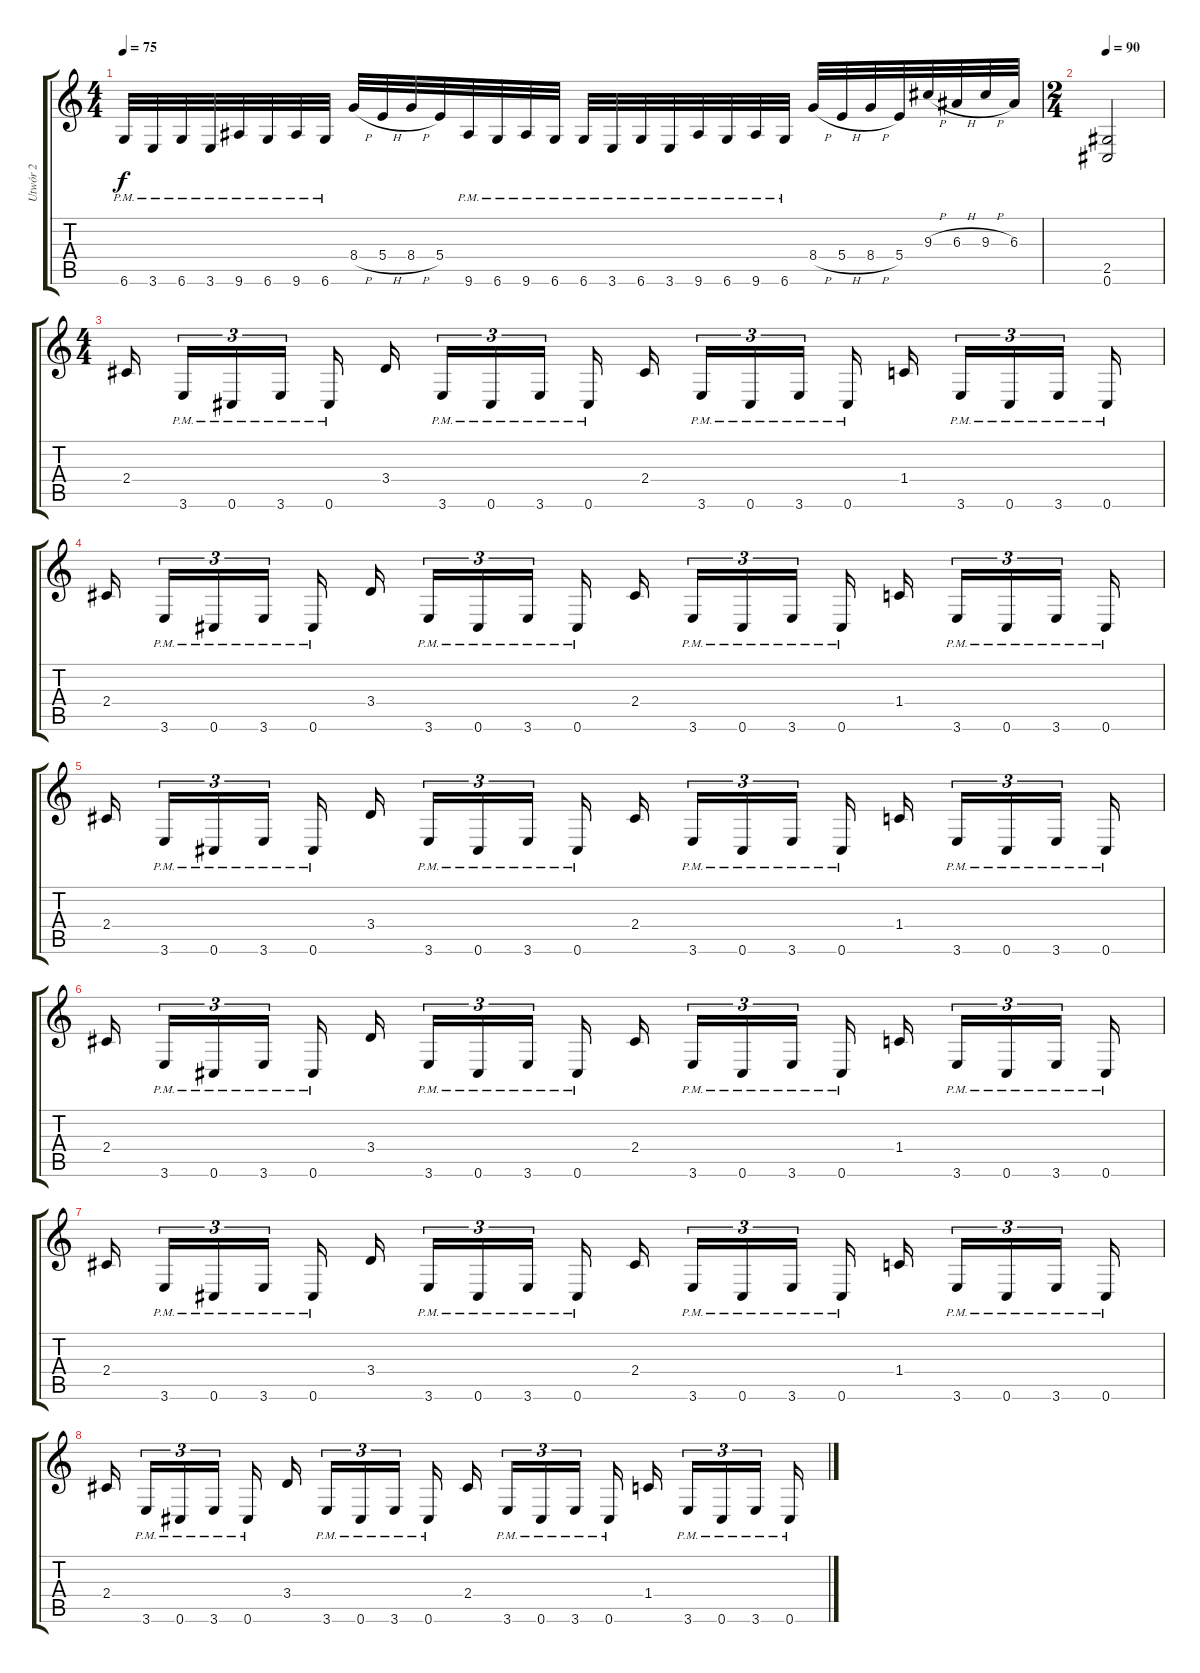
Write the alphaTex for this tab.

\track ("Utwór 2" "Utwór 2") {instrument distortionguitar}
\staff {score tabs}
\tuning (Db4 Ab3 E3 B2 Gb2 Db2) {hide}
\ts (4 4)
\tempo 75
\clef g2
\ks c
6.6{pm}.32{dy f} 3.6{pm}.32 6.6{pm}.32 3.6{pm}.32 9.6{pm}.32 6.6{pm}.32 9.6{pm}.32 6.6{pm}.32 8.4{h}.32 5.4{h}.32 8.4{h}.32 5.4.32 9.6{pm}.32 6.6{pm}.32 9.6{pm}.32 6.6{pm}.32 6.6{pm}.32 3.6{pm}.32 6.6{pm}.32 3.6{pm}.32 9.6{pm}.32 6.6{pm}.32 9.6{pm}.32 6.6{pm}.32 8.4{h}.32 5.4{h}.32 8.4{h}.32 5.4.32 9.3{h}.32 6.3{h}.32 9.3{h}.32 6.3.32 |
\ts (2 4)
\tempo 90
(2.5 0.6).2 |
\ts (4 4)
2.4.16{beam splitsecondary} 3.6{pm}.16{tu (3 2)} 0.6{pm}.16{tu (3 2)} 3.6{pm}.16{tu (3 2) beam splitsecondary} 0.6{pm}.16 3.4.16{beam splitsecondary} 3.6{pm}.16{tu (3 2)} 0.6{pm}.16{tu (3 2)} 3.6{pm}.16{tu (3 2) beam splitsecondary} 0.6{pm}.16 2.4.16{beam splitsecondary} 3.6{pm}.16{tu (3 2)} 0.6{pm}.16{tu (3 2)} 3.6{pm}.16{tu (3 2) beam splitsecondary} 0.6{pm}.16 1.4.16{beam splitsecondary} 3.6{pm}.16{tu (3 2)} 0.6{pm}.16{tu (3 2)} 3.6{pm}.16{tu (3 2) beam splitsecondary} 0.6{pm}.16 |
2.4.16{beam splitsecondary} 3.6{pm}.16{tu (3 2)} 0.6{pm}.16{tu (3 2)} 3.6{pm}.16{tu (3 2) beam splitsecondary} 0.6{pm}.16 3.4.16{beam splitsecondary} 3.6{pm}.16{tu (3 2)} 0.6{pm}.16{tu (3 2)} 3.6{pm}.16{tu (3 2) beam splitsecondary} 0.6{pm}.16 2.4.16{beam splitsecondary} 3.6{pm}.16{tu (3 2)} 0.6{pm}.16{tu (3 2)} 3.6{pm}.16{tu (3 2) beam splitsecondary} 0.6{pm}.16 1.4.16{beam splitsecondary} 3.6{pm}.16{tu (3 2)} 0.6{pm}.16{tu (3 2)} 3.6{pm}.16{tu (3 2) beam splitsecondary} 0.6{pm}.16 |
2.4.16{beam splitsecondary} 3.6{pm}.16{tu (3 2)} 0.6{pm}.16{tu (3 2)} 3.6{pm}.16{tu (3 2) beam splitsecondary} 0.6{pm}.16 3.4.16{beam splitsecondary} 3.6{pm}.16{tu (3 2)} 0.6{pm}.16{tu (3 2)} 3.6{pm}.16{tu (3 2) beam splitsecondary} 0.6{pm}.16 2.4.16{beam splitsecondary} 3.6{pm}.16{tu (3 2)} 0.6{pm}.16{tu (3 2)} 3.6{pm}.16{tu (3 2) beam splitsecondary} 0.6{pm}.16 1.4.16{beam splitsecondary} 3.6{pm}.16{tu (3 2)} 0.6{pm}.16{tu (3 2)} 3.6{pm}.16{tu (3 2) beam splitsecondary} 0.6{pm}.16 |
2.4.16{beam splitsecondary} 3.6{pm}.16{tu (3 2)} 0.6{pm}.16{tu (3 2)} 3.6{pm}.16{tu (3 2) beam splitsecondary} 0.6{pm}.16 3.4.16{beam splitsecondary} 3.6{pm}.16{tu (3 2)} 0.6{pm}.16{tu (3 2)} 3.6{pm}.16{tu (3 2) beam splitsecondary} 0.6{pm}.16 2.4.16{beam splitsecondary} 3.6{pm}.16{tu (3 2)} 0.6{pm}.16{tu (3 2)} 3.6{pm}.16{tu (3 2) beam splitsecondary} 0.6{pm}.16 1.4.16{beam splitsecondary} 3.6{pm}.16{tu (3 2)} 0.6{pm}.16{tu (3 2)} 3.6{pm}.16{tu (3 2) beam splitsecondary} 0.6{pm}.16 |
2.4.16{beam splitsecondary} 3.6{pm}.16{tu (3 2)} 0.6{pm}.16{tu (3 2)} 3.6{pm}.16{tu (3 2) beam splitsecondary} 0.6{pm}.16 3.4.16{beam splitsecondary} 3.6{pm}.16{tu (3 2)} 0.6{pm}.16{tu (3 2)} 3.6{pm}.16{tu (3 2) beam splitsecondary} 0.6{pm}.16 2.4.16{beam splitsecondary} 3.6{pm}.16{tu (3 2)} 0.6{pm}.16{tu (3 2)} 3.6{pm}.16{tu (3 2) beam splitsecondary} 0.6{pm}.16 1.4.16{beam splitsecondary} 3.6{pm}.16{tu (3 2)} 0.6{pm}.16{tu (3 2)} 3.6{pm}.16{tu (3 2) beam splitsecondary} 0.6{pm}.16 |
2.4.16{beam splitsecondary} 3.6{pm}.16{tu (3 2)} 0.6{pm}.16{tu (3 2)} 3.6{pm}.16{tu (3 2) beam splitsecondary} 0.6{pm}.16 3.4.16{beam splitsecondary} 3.6{pm}.16{tu (3 2)} 0.6{pm}.16{tu (3 2)} 3.6{pm}.16{tu (3 2) beam splitsecondary} 0.6{pm}.16 2.4.16{beam splitsecondary} 3.6{pm}.16{tu (3 2)} 0.6{pm}.16{tu (3 2)} 3.6{pm}.16{tu (3 2) beam splitsecondary} 0.6{pm}.16 1.4.16{beam splitsecondary} 3.6{pm}.16{tu (3 2)} 0.6{pm}.16{tu (3 2)} 3.6{pm}.16{tu (3 2) beam splitsecondary} 0.6{pm}.16
